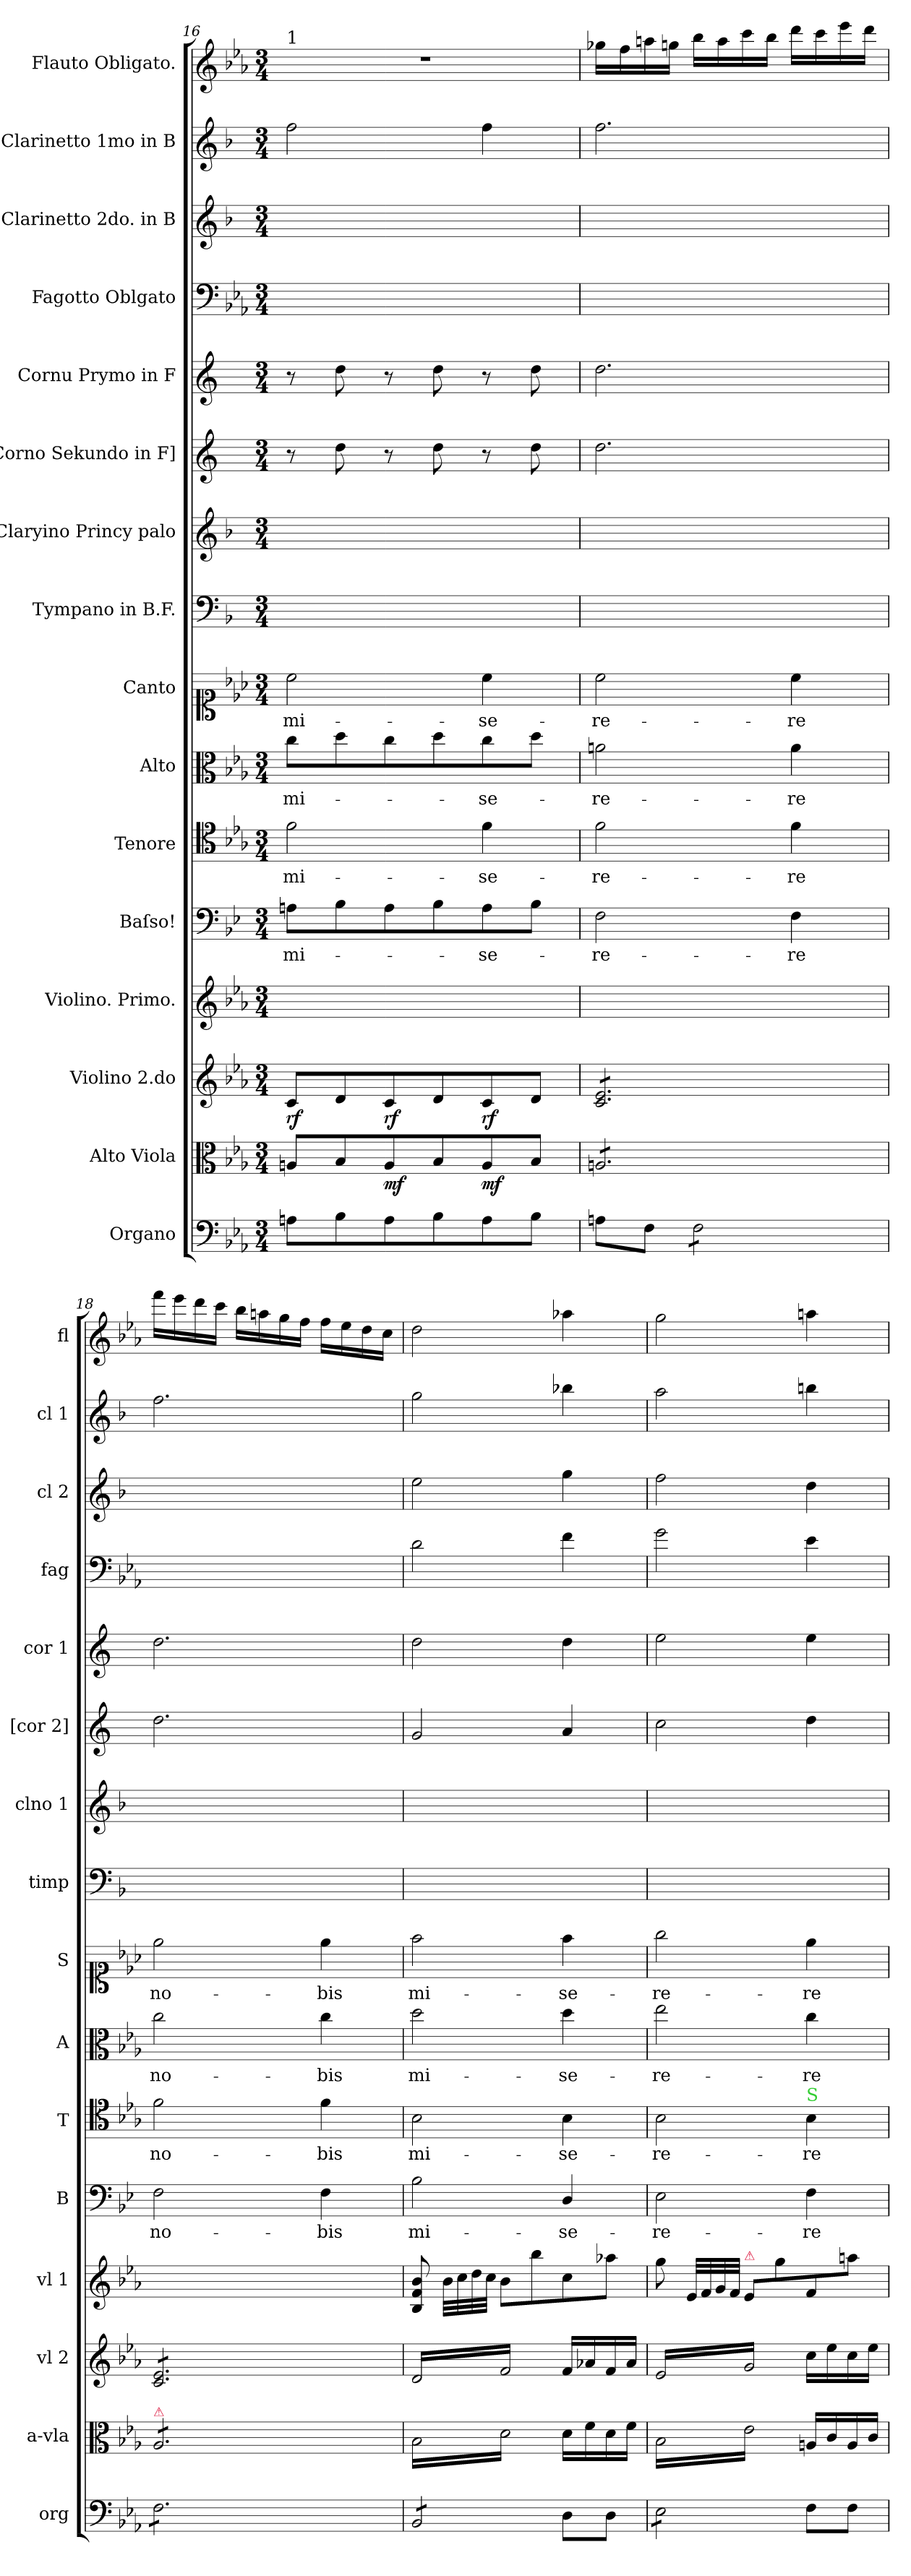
**kern	**kern	**dynam	**kern	**dynam	**kern	**kern	**text	**kern	**text	**kern	**text	**kern	**text	**kern	**kern	**kern	**kern	**kern	**kern	**kern	**kern
*part16	*part15	*part15	*part14	*part14	*part13	*part12	*part12	*part11	*part11	*part10	*part10	*part9	*part9	*part8	*part7	*part6	*part5	*part4	*part3	*part2	*part1
*staff16	*staff15	*staff15	*staff14	*staff14	*staff13	*staff12	*staff12	*staff11	*staff11	*staff10	*staff10	*staff9	*staff9	*staff8	*staff7	*staff6	*staff5	*staff4	*staff3	*staff2	*staff1
*I"Organo	*I"Alto Viola	*	*I"Violino 2.do	*	*I"Violino. Primo.	*I"Baſso!	*	*I"Tenore	*	*I"Alto	*	*I"Canto	*	*I"Tympano in B.F.	*I"Claryino Princy palo	*I"[Corno Sekundo in F]	*I"Cornu Prymo in F	*I"Fagotto Oblgato	*I"Clarinetto 2do. in B	*I"Clarinetto 1mo in B	*I"Flauto Obligato.
*I'org	*I'a-vla	*	*I'vl 2	*	*I'vl 1	*I'B	*	*I'T	*	*I'A	*	*I'S	*	*I'timp	*I'clno 1	*I'[cor 2]	*I'cor 1	*I'fag	*I'cl 2	*I'cl 1	*I'fl
*clefF4	*clefC3	*	*clefG2	*	*clefG2	*clefF4	*	*clefC4	*	*clefC3	*	*clefC1	*	*clefF4	*clefG2	*clefG2	*clefG2	*clefF4	*clefG2	*clefG2	*clefG2
*	*	*	*	*	*	*	*	*	*	*	*	*	*	*ITrd1c2	*ITrd1c2	*ITrd5c9	*ITrd5c9	*	*ITrd1c2	*ITrd1c2	*
*k[b-e-a-]	*k[b-e-a-]	*	*k[b-e-a-]	*	*k[b-e-a-]	*k[b-e-]	*	*k[b-e-a-]	*	*k[b-e-a-]	*	*k[b-e-a-]	*	*k[b-e-a-]	*k[b-e-a-]	*k[b-e-a-]	*k[b-e-a-]	*k[b-e-a-]	*k[b-e-a-]	*k[b-e-a-]	*k[b-e-a-]
*E-:	*E-:	*	*E-:	*	*E-:	*	*	*E-:	*	*E-:	*	*E-:	*	*E-:	*E-:	*E-:	*E-:	*E-:	*E-:	*E-:	*E-:
*M3/4	*M3/4	*	*M3/4	*	*M3/4	*M3/4	*	*M3/4	*	*M3/4	*	*M3/4	*	*M3/4	*M3/4	*M3/4	*M3/4	*M3/4	*M3/4	*M3/4	*M3/4
=16	=16	=16	=16	=16	=16	=16	=16	=16	=16	=16	=16	=16	=16	=16	=16	=16	=16	=16	=16	=16	=16
!	!	!	!	!	!	!	!	!	!	!	!	!	!	!	!	!	!	!	!	!	!LO:TX:a:t=1
8An\L	8An/L	.	8c/L	rf	16g-X/LLyy	8An\L	mi-	2f\	mi-	8cc\L	mi-	2cc\	mi-	2.ryy	2.ryy	8r	8r	2e-\yy	2cc\yy	2ee-\	2.r
.	.	.	.	.	16f/yy	.	.	.	.	.	.	.	.	.	.	.	.	.	.	.	.
8B-\	8B-/	.	8d/	.	16f/yy	8B-\	.	.	.	8dd\	.	.	.	.	.	8f\	8f\	.	.	.	.
.	.	.	.	.	16f/JJyy	.	.	.	.	.	.	.	.	.	.	.	.	.	.	.	.
8A\	8A/	mf	8c/	rf	16g-/LLyy	8A\	.	.	.	8cc\	.	.	.	.	.	8r	8r	.	.	.	.
.	.	.	.	.	16f/yy	.	.	.	.	.	.	.	.	.	.	.	.	.	.	.	.
8B-\	8B-/	.	8d/	.	16f/yy	8B-\	.	.	.	8dd\	.	.	.	.	.	8f\	8f\	.	.	.	.
.	.	.	.	.	16f/JJyy	.	.	.	.	.	.	.	.	.	.	.	.	.	.	.	.
8A\	8A/	mf	8c/	rf	16g-/LLyy	8A\	-se-	4f\	-se-	8cc\	-se-	4cc\	-se-	.	.	8r	8r	4e-\yy	4cc\yy	4ee-\	.
.	.	.	.	.	16f/yy	.	.	.	.	.	.	.	.	.	.	.	.	.	.	.	.
8B-\J	8B-/J	.	8d/J	.	16f/yy	8B-\J	.	.	.	8dd\J	.	.	.	.	.	8f\	8f\	.	.	.	.
.	.	.	.	.	16f/JJyy	.	.	.	.	.	.	.	.	.	.	.	.	.	.	.	.
=17	=17	=17	=17	=17	=17	=17	=17	=17	=17	=17	=17	=17	=17	=17	=17	=17	=17	=17	=17	=17	=17
*	*tremolo	*	*	*	*	*	*	*	*	*	*	*	*	*	*	*	*	*	*	*	*
*	*	*	*tremolo	*	*	*	*	*	*	*	*	*	*	*	*	*	*	*	*	*	*
8An\L	8An/L	.	8c/ 8e-/L	.	16g-X/LLyy	2F\	-re-	2f\	-re-	2an\	-re-	2cc\	-re-	2.ryy	2.ryy	2.f\	2.f\	2.e-\yy	2.cc\yy	2.ee-\	16gg-X\LL
.	.	.	.	.	16f/yy	.	.	.	.	.	.	.	.	.	.	.	.	.	.	.	16ff\
8F\J	8An/	.	8c/ 8e-/	.	16an/yy	.	.	.	.	.	.	.	.	.	.	.	.	.	.	.	16aan\
.	.	.	.	.	16gn/JJyy	.	.	.	.	.	.	.	.	.	.	.	.	.	.	.	16ggn\JJ
*tremolo	*	*	*	*	*	*	*	*	*	*	*	*	*	*	*	*	*	*	*	*	*
8F\L	8An/	.	8c/ 8e-/	.	16b-\LLyy	.	.	.	.	.	.	.	.	.	.	.	.	.	.	.	16bb-\LL
.	.	.	.	.	16a\yy	.	.	.	.	.	.	.	.	.	.	.	.	.	.	.	16aa\
8F\	8An/	.	8c/ 8e-/	.	16cc\yy	.	.	.	.	.	.	.	.	.	.	.	.	.	.	.	16ccc\
.	.	.	.	.	16b-\JJyy	.	.	.	.	.	.	.	.	.	.	.	.	.	.	.	16bb-\JJ
8F\	8An/	.	8c/ 8e-/	.	16dd\LLyy	4F\	-re	4f\	-re	4a\	-re	4cc\	-re	.	.	.	.	.	.	.	16ddd\LL
.	.	.	.	.	16cc\yy	.	.	.	.	.	.	.	.	.	.	.	.	.	.	.	16ccc\
8F\J	8An/J	.	8c/ 8e-/J	.	16ee-\yy	.	.	.	.	.	.	.	.	.	.	.	.	.	.	.	16eee-\
.	.	.	.	.	16dd\JJyy	.	.	.	.	.	.	.	.	.	.	.	.	.	.	.	16ddd\JJ
=18	=18	=18	=18	=18	=18	=18	=18	=18	=18	=18	=18	=18	=18	=18	=18	=18	=18	=18	=18	=18	=18
!	!LO:TX:a:color=crimson:t=⚠	!	!	!	!	!	!	!	!	!	!	!	!	!	!	!	!	!	!	!	!
!	!	!	!	!	!	!	!	!	!	!	!	!	!	!	!	!	!	!LO:N:vis=2	!	!	!
8F\L	8A-/L	.	8c/ 8e-/L	.	16ff\LLyy	2F\	no-	2f\	no-	2cc\	no-	2ee-\	no-	2.ryy	2.ryy	2.f\	2.f\	2.e-\yy	2.cc\yy	2.ee-\	16fff\LL
.	.	.	.	.	16ee-\yy	.	.	.	.	.	.	.	.	.	.	.	.	.	.	.	16eee-\
8F\	8A-/	.	8c/ 8e-/	.	16dd\yy	.	.	.	.	.	.	.	.	.	.	.	.	.	.	.	16ddd\
.	.	.	.	.	16cc\JJyy	.	.	.	.	.	.	.	.	.	.	.	.	.	.	.	16ccc\JJ
8F\	8A-/	.	8c/ 8e-/	.	16b-/LLyy	.	.	.	.	.	.	.	.	.	.	.	.	.	.	.	16bb-\LL
.	.	.	.	.	16an/yy	.	.	.	.	.	.	.	.	.	.	.	.	.	.	.	16aan\
8F\	8A-/	.	8c/ 8e-/	.	16g/yy	.	.	.	.	.	.	.	.	.	.	.	.	.	.	.	16gg\
.	.	.	.	.	16f/JJyy	.	.	.	.	.	.	.	.	.	.	.	.	.	.	.	16ff\JJ
8F\	8A-/	.	8c/ 8e-/	.	16f/LLyy	4F\	-bis	4f\	-bis	4cc\	-bis	4ee-\	-bis	.	.	.	.	.	.	.	16ff\LL
.	.	.	.	.	16e-/yy	.	.	.	.	.	.	.	.	.	.	.	.	.	.	.	16ee-\
8F\J	8A-/J	.	8c/ 8e-/J	.	16d/yy	.	.	.	.	.	.	.	.	.	.	.	.	.	.	.	16dd\
.	.	.	.	.	16c/JJyy	.	.	.	.	.	.	.	.	.	.	.	.	.	.	.	16cc\JJ
=19	=19	=19	=19	=19	=19	=19	=19	=19	=19	=19	=19	=19	=19	=19	=19	=19	=19	=19	=19	=19	=19
8BB-/L	16B-\LL	.	16d/LL	.	8B-/ 8f/ 8b-/	2B-\	mi-	2B-\	mi-	2dd\	mi-	2ff\	mi-	2.ryy	2.ryy	2B-/	2f\	2d\	2dd\	2ff\	2dd\
.	16d\	.	16f/	.	.	.	.	.	.	.	.	.	.	.	.	.	.	.	.	.	.
8BB-/	16B-\	.	16d/	.	32b-\LLL	.	.	.	.	.	.	.	.	.	.	.	.	.	.	.	.
.	.	.	.	.	32cc\	.	.	.	.	.	.	.	.	.	.	.	.	.	.	.	.
.	16d\	.	16f/	.	32dd\	.	.	.	.	.	.	.	.	.	.	.	.	.	.	.	.
.	.	.	.	.	32cc\JJJ	.	.	.	.	.	.	.	.	.	.	.	.	.	.	.	.
8BB-/	16B-\	.	16d/	.	8b-\L	.	.	.	.	.	.	.	.	.	.	.	.	.	.	.	.
.	16d\	.	16f/	.	.	.	.	.	.	.	.	.	.	.	.	.	.	.	.	.	.
8BB-/J	16B-\	.	16d/	.	8bb-\	.	.	.	.	.	.	.	.	.	.	.	.	.	.	.	.
*Xtremolo	*	*	*	*	*	*	*	*	*	*	*	*	*	*	*	*	*	*	*	*	*
.	16d\JJ	.	16f/JJ	.	.	.	.	.	.	.	.	.	.	.	.	.	.	.	.	.	.
*	*	*	*Xtremolo	*	*	*	*	*	*	*	*	*	*	*	*	*	*	*	*	*	*
*	*Xtremolo	*	*	*	*	*	*	*	*	*	*	*	*	*	*	*	*	*	*	*	*
8D\L	16d\LL	.	16f/LL	.	8cc\	4D/	-se-	4B-\	-se-	4dd\	-se-	4ff\	-se-	.	.	4c/	4f\	4f\	4ff\	4aa-X\	4aa-X\
.	16f\	.	16a-X/	.	.	.	.	.	.	.	.	.	.	.	.	.	.	.	.	.	.
8D\J	16d\	.	16f/	.	8aa-X\J	.	.	.	.	.	.	.	.	.	.	.	.	.	.	.	.
.	16f\JJ	.	16a-/JJ	.	.	.	.	.	.	.	.	.	.	.	.	.	.	.	.	.	.
=20	=20	=20	=20	=20	=20	=20	=20	=20	=20	=20	=20	=20	=20	=20	=20	=20	=20	=20	=20	=20	=20
*tremolo	*	*	*	*	*	*	*	*	*	*	*	*	*	*	*	*	*	*	*	*	*
*	*tremolo	*	*	*	*	*	*	*	*	*	*	*	*	*	*	*	*	*	*	*	*
*	*	*	*tremolo	*	*	*	*	*	*	*	*	*	*	*	*	*	*	*	*	*	*
8E-\L	16B-\LL	.	16e-/LL	.	8gg\	2E-\	-re-	2B-\	-re-	2ee-\	-re-	2gg\	-re-	2.ryy	2.ryy	2e-\	2g\	2g\	2ee-\	2gg\	2gg\
.	16e-\	.	16g/	.	.	.	.	.	.	.	.	.	.	.	.	.	.	.	.	.	.
8E-\	16B-\	.	16e-/	.	32e-/LLL	.	.	.	.	.	.	.	.	.	.	.	.	.	.	.	.
.	.	.	.	.	32f/	.	.	.	.	.	.	.	.	.	.	.	.	.	.	.	.
.	16e-\	.	16g/	.	32g/	.	.	.	.	.	.	.	.	.	.	.	.	.	.	.	.
.	.	.	.	.	32f/JJJ	.	.	.	.	.	.	.	.	.	.	.	.	.	.	.	.
!	!	!	!	!	!LO:TX:a:color=crimson:t=⚠	!	!	!	!	!	!	!	!	!	!	!	!	!	!	!	!
8E-\	16B-\	.	16e-/	.	8e-/L	.	.	.	.	.	.	.	.	.	.	.	.	.	.	.	.
.	16e-\	.	16g/	.	.	.	.	.	.	.	.	.	.	.	.	.	.	.	.	.	.
8E-\J	16B-\	.	16e-/	.	8gg\	.	.	.	.	.	.	.	.	.	.	.	.	.	.	.	.
*Xtremolo	*	*	*	*	*	*	*	*	*	*	*	*	*	*	*	*	*	*	*	*	*
.	16e-\JJ	.	16g/JJ	.	.	.	.	.	.	.	.	.	.	.	.	.	.	.	.	.	.
*	*	*	*Xtremolo	*	*	*	*	*	*	*	*	*	*	*	*	*	*	*	*	*	*
*	*Xtremolo	*	*	*	*	*	*	*	*	*	*	*	*	*	*	*	*	*	*	*	*
!	!	!	!	!	!	!	!	!LO:TX:a:color=limegreen:t=S	!	!	!	!	!	!	!	!	!	!	!	!	!
8F\L	16An/LL	.	16cc\LL	.	8f/	4F\	-re	4B-\	-re	4cc\	-re	4ee-\	-re	.	.	4f\	4g\	4e-\	4cc\	4aan\	4aan\
.	16c/	.	16ee-\	.	.	.	.	.	.	.	.	.	.	.	.	.	.	.	.	.	.
8F\J	16A/	.	16cc\	.	8aan\J	.	.	.	.	.	.	.	.	.	.	.	.	.	.	.	.
.	16c/JJ	.	16ee-\JJ	.	.	.	.	.	.	.	.	.	.	.	.	.	.	.	.	.	.
=	=	=	=	=	=	=	=	=	=	=	=	=	=	=	=	=	=	=	=	=	=
*-	*-	*-	*-	*-	*-	*-	*-	*-	*-	*-	*-	*-	*-	*-	*-	*-	*-	*-	*-	*-	*-
